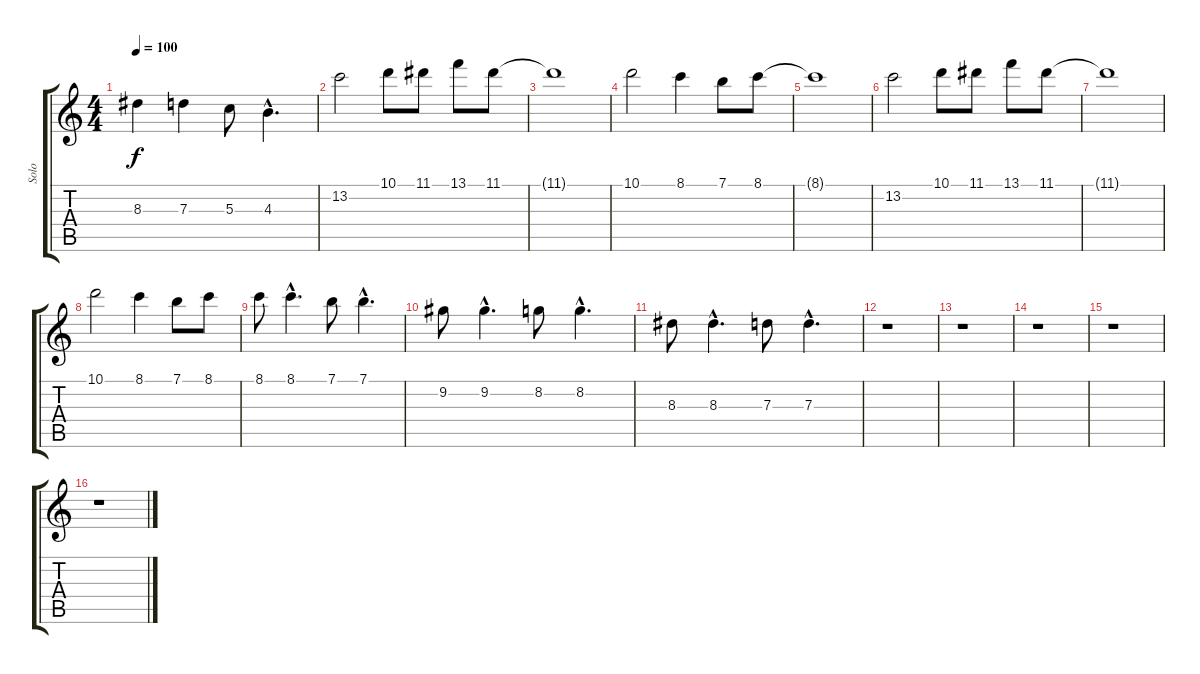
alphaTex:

\track ("Solo" "Solo") {instrument distortionguitar}
\staff {score tabs}
\tuning (E4 B3 G3 D3 A2 E2) {hide}
\ts (4 4)
\tempo 100
\clef g2
\ks c
8.3.4{dy f} 7.3.4 5.3.8 4.3{hac}.4{d} |
13.2.2 10.1.8 11.1.8 13.1.8 11.1.8 |
11.1{t}.1 |
10.1.2 8.1.4 7.1.8 8.1.8 |
8.1{t}.1 |
13.2.2 10.1.8 11.1.8 13.1.8 11.1.8 |
11.1{t}.1 |
10.1.2 8.1.4 7.1.8 8.1.8 |
8.1.8 8.1{hac}.4{d} 7.1.8 7.1{hac}.4{d} |
9.2.8 9.2{hac}.4{d} 8.2.8 8.2{hac}.4{d} |
8.3.8 8.3{hac}.4{d} 7.3.8 7.3{hac}.4{d} |
r.1 |
r.1 |
r.1 |
r.1 |
r.1
